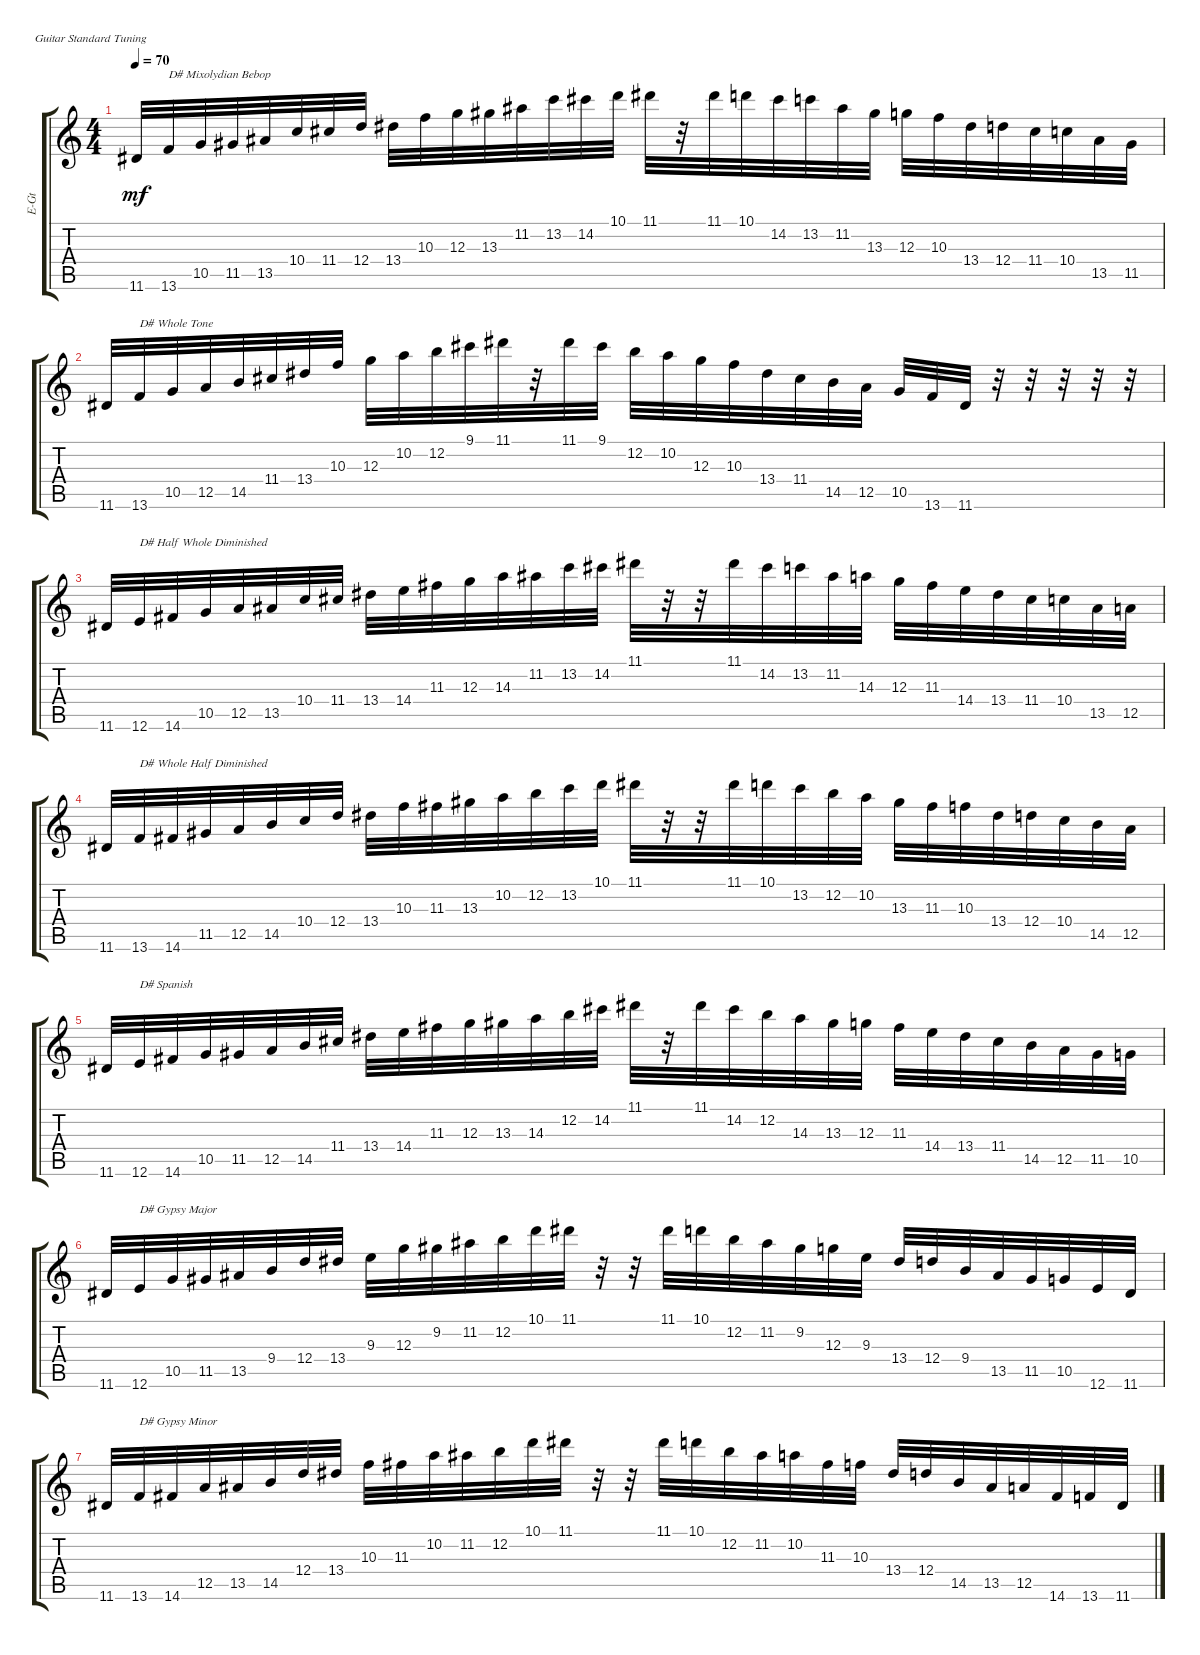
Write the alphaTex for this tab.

\defaultSystemsLayout 4
\bracketExtendMode groupsimilarinstruments
\otherSystemsTrackNameOrientation horizontal
\track ("Electric Guitar" "E-Gt") {instrument overdrivenguitar}
\staff {score tabs}
\tuning (E4 B3 G3 D3 A2 E2)
\ts (4 4)
\tempo 70
\clef g2
\ks c
11.6{acc #}.32{dy mf beam Up} 13.6.32{txt "D# Mixolydian Bebop" beam Up} 10.5.32{beam Up} 11.5{acc #}.32{beam Up} 13.5{acc #}.32{beam Up} 10.4.32{beam Up} 11.4{acc #}.32{beam Up} 12.4.32{beam Up} 13.4{acc #}.32{beam Down} 10.3.32{beam Down} 12.3.32{beam Down} 13.3{acc #}.32{beam Down} 11.2{acc #}.32{beam Down} 13.2.32{beam Down} 14.2{acc #}.32{beam Down} 10.1.32{beam Down} 11.1{acc #}.32{beam Down} r.32{beam Down} 11.1{acc #}.32{beam Down} 10.1.32{beam Down} 14.2{acc #}.32{beam Down} 13.2.32{beam Down} 11.2{acc #}.32{beam Down} 13.3{acc #}.32{beam Down} 12.3.32{beam Down} 10.3.32{beam Down} 13.4{acc #}.32{beam Down} 12.4.32{beam Down} 11.4{acc #}.32{beam Down} 10.4.32{beam Down} 13.5{acc #}.32{beam Down} 11.5{acc #}.32{beam Down} |
11.6{acc #}.32{beam Up} 13.6.32{txt "D# Whole Tone" beam Up} 10.5.32{beam Up} 12.5.32{beam Up} 14.5.32{beam Up} 11.4{acc #}.32{beam Up} 13.4{acc #}.32{beam Up} 10.3.32{beam Up} 12.3.32{beam Down} 10.2.32{beam Down} 12.2.32{beam Down} 9.1{acc #}.32{beam Down} 11.1{acc #}.32{beam Down} r.32{beam Down} 11.1{acc #}.32{beam Down} 9.1{acc #}.32{beam Down} 12.2.32{beam Down} 10.2.32{beam Down} 12.3.32{beam Down} 10.3.32{beam Down} 13.4{acc #}.32{beam Down} 11.4{acc #}.32{beam Down} 14.5.32{beam Down} 12.5.32{beam Down} 10.5.32{beam Up} 13.6.32{beam Up} 11.6{acc #}.32{beam Up} r.32{beam Down} r.32{beam Down} r.32{beam Down} r.32{beam Down} r.32{beam Down} |
11.6{acc #}.32{beam Up} 12.6.32{txt "D# Half Whole Diminished" beam Up} 14.6{acc #}.32{beam Up} 10.5.32{beam Up} 12.5.32{beam Up} 13.5{acc #}.32{beam Up} 10.4.32{beam Up} 11.4{acc #}.32{beam Up} 13.4{acc #}.32{beam Down} 14.4.32{beam Down} 11.3{acc #}.32{beam Down} 12.3.32{beam Down} 14.3.32{beam Down} 11.2{acc #}.32{beam Down} 13.2.32{beam Down} 14.2{acc #}.32{beam Down} 11.1{acc #}.32{beam Down} r.32{beam Down} r.32{beam Down} 11.1{acc #}.32{beam Down} 14.2{acc #}.32{beam Down} 13.2.32{beam Down} 11.2{acc #}.32{beam Down} 14.3.32{beam Down} 12.3.32{beam Down} 11.3{acc #}.32{beam Down} 14.4.32{beam Down} 13.4{acc #}.32{beam Down} 11.4{acc #}.32{beam Down} 10.4.32{beam Down} 13.5{acc #}.32{beam Down} 12.5.32{beam Down} |
11.6{acc #}.32{beam Up} 13.6.32{txt "D# Whole Half Diminished" beam Up} 14.6{acc #}.32{beam Up} 11.5{acc #}.32{beam Up} 12.5.32{beam Up} 14.5.32{beam Up} 10.4.32{beam Up} 12.4.32{beam Up} 13.4{acc #}.32{beam Down} 10.3.32{beam Down} 11.3{acc #}.32{beam Down} 13.3{acc #}.32{beam Down} 10.2.32{beam Down} 12.2.32{beam Down} 13.2.32{beam Down} 10.1.32{beam Down} 11.1{acc #}.32{beam Down} r.32{beam Down} r.32{beam Down} 11.1{acc #}.32{beam Down} 10.1.32{beam Down} 13.2.32{beam Down} 12.2.32{beam Down} 10.2.32{beam Down} 13.3{acc #}.32{beam Down} 11.3{acc #}.32{beam Down} 10.3.32{beam Down} 13.4{acc #}.32{beam Down} 12.4.32{beam Down} 10.4.32{beam Down} 14.5.32{beam Down} 12.5.32{beam Down} |
11.6{acc #}.32{beam Up} 12.6.32{txt "D# Spanish" beam Up} 14.6{acc #}.32{beam Up} 10.5.32{beam Up} 11.5{acc #}.32{beam Up} 12.5.32{beam Up} 14.5.32{beam Up} 11.4{acc #}.32{beam Up} 13.4{acc #}.32{beam Down} 14.4.32{beam Down} 11.3{acc #}.32{beam Down} 12.3.32{beam Down} 13.3{acc #}.32{beam Down} 14.3.32{beam Down} 12.2.32{beam Down} 14.2{acc #}.32{beam Down} 11.1{acc #}.32{beam Down} r.32{beam Down} 11.1{acc #}.32{beam Down} 14.2{acc #}.32{beam Down} 12.2.32{beam Down} 14.3.32{beam Down} 13.3{acc #}.32{beam Down} 12.3.32{beam Down} 11.3{acc #}.32{beam Down} 14.4.32{beam Down} 13.4{acc #}.32{beam Down} 11.4{acc #}.32{beam Down} 14.5.32{beam Down} 12.5.32{beam Down} 11.5{acc #}.32{beam Down} 10.5.32{beam Down} |
11.6{acc #}.32{beam Up} 12.6.32{txt "D# Gypsy Major" beam Up} 10.5.32{beam Up} 11.5{acc #}.32{beam Up} 13.5{acc #}.32{beam Up} 9.4.32{beam Up} 12.4.32{beam Up} 13.4{acc #}.32{beam Up} 9.3.32{beam Down} 12.3.32{beam Down} 9.2{acc #}.32{beam Down} 11.2{acc #}.32{beam Down} 12.2.32{beam Down} 10.1.32{beam Down} 11.1{acc #}.32{beam Down} r.32{beam Down} r.32{beam Down} 11.1{acc #}.32{beam Down} 10.1.32{beam Down} 12.2.32{beam Down} 11.2{acc #}.32{beam Down} 9.2{acc #}.32{beam Down} 12.3.32{beam Down} 9.3.32{beam Down} 13.4{acc #}.32{beam Up} 12.4.32{beam Up} 9.4.32{beam Up} 13.5{acc #}.32{beam Up} 11.5{acc #}.32{beam Up} 10.5.32{beam Up} 12.6.32{beam Up} 11.6{acc #}.32{beam Up} |
11.6{acc #}.32{beam Up} 13.6.32{txt "D# Gypsy Minor" beam Up} 14.6{acc #}.32{beam Up} 12.5.32{beam Up} 13.5{acc #}.32{beam Up} 14.5.32{beam Up} 12.4.32{beam Up} 13.4{acc #}.32{beam Up} 10.3.32{beam Down} 11.3{acc #}.32{beam Down} 10.2.32{beam Down} 11.2{acc #}.32{beam Down} 12.2.32{beam Down} 10.1.32{beam Down} 11.1{acc #}.32{beam Down} r.32{beam Down} r.32{beam Down} 11.1{acc #}.32{beam Down} 10.1.32{beam Down} 12.2.32{beam Down} 11.2{acc #}.32{beam Down} 10.2.32{beam Down} 11.3{acc #}.32{beam Down} 10.3.32{beam Down} 13.4{acc #}.32{beam Up} 12.4.32{beam Up} 14.5.32{beam Up} 13.5{acc #}.32{beam Up} 12.5.32{beam Up} 14.6{acc #}.32{beam Up} 13.6.32{beam Up} 11.6{acc #}.32{beam Up}
